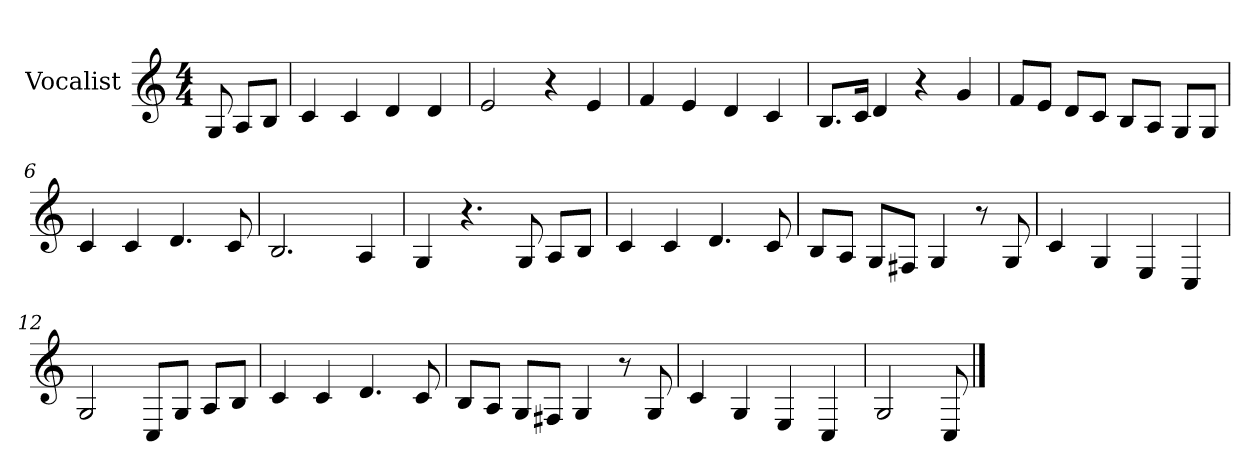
**kern
*part1
*staff1
*I"Vocalist
*k[]
*C:
*M4/4
=
8G
8AL
8BJ
=1
4c
4c
4d
4d
=2
2e
4r
4e
=3
4f
4e
4d
4c
=4
8.BL
16cJk
4d
4r
4g
=5
8fL
8eJ
8dL
8cJ
8BL
8AJ
8GL
8GJ
=6
4c
4c
4.d
8c
=7
2.B
4A
=8
4G
4.r
8G
8AL
8BJ
=9
4c
4c
4.d
8c
=10
8BL
8AJ
8GL
8F#XJ
4G
8r
8G
=11
4c
4G
4E
4C
=12
2G
8CL
8GJ
8AL
8BJ
=13
4c
4c
4.d
8c
=14
8BL
8AJ
8GL
8F#XJ
4G
8r
8G
=15
4c
4G
4E
4C
=16
2G
8C
==
*-
